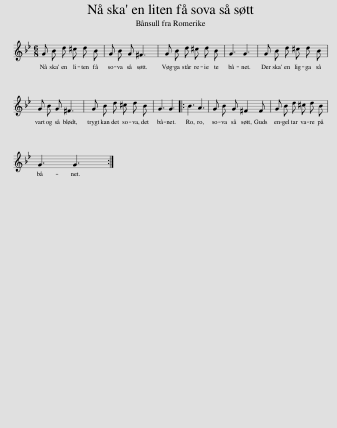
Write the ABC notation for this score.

X:1
L:1/8
M:6/8
I:linebreak $
K:Bb
V:1 treble
V:1
 G B d ^c d B | G B G ^F3 | G B d ^c d B | G3 G3 | G B d ^c d B |$ %5
 G B G ^F3 | G B d ^c d B | G3 G3 |: B3 A3 | G B G ^F2 F | %10
 G B d ^c d B |$ G3 G3 :| %12
